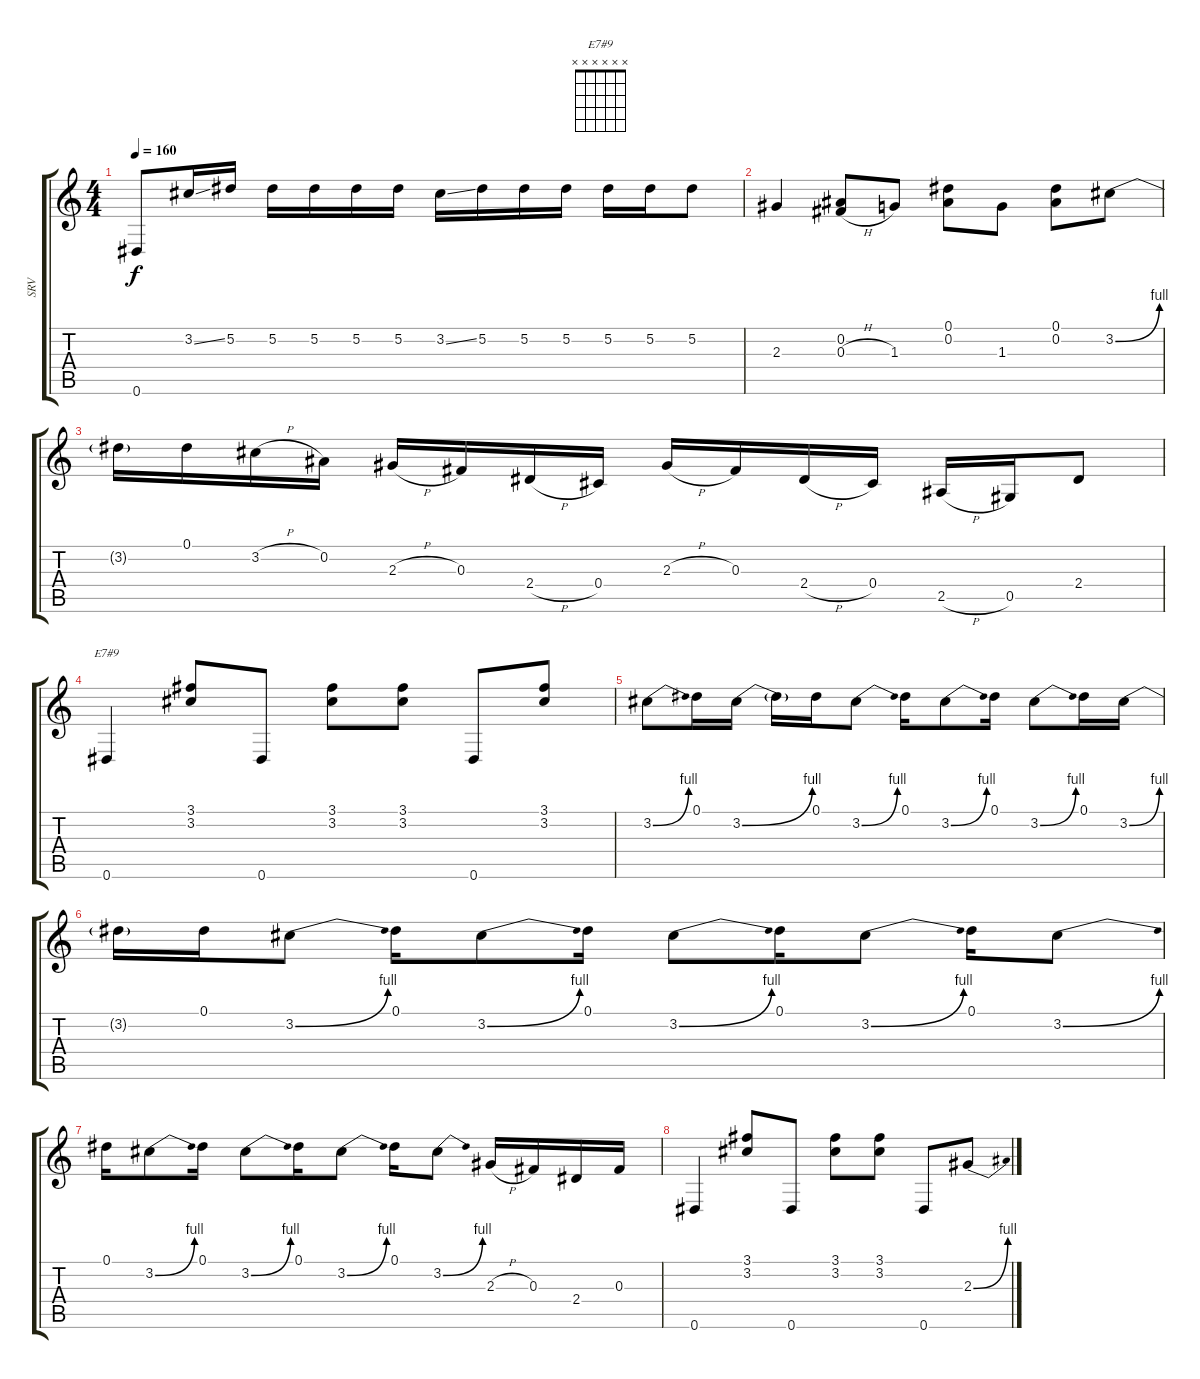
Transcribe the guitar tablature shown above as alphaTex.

\track ("SRV" "SRV") {instrument overdrivenguitar}
\staff {score tabs}
\tuning (Eb4 Bb3 Gb3 Db3 Ab2 Eb2) {hide}
\chord ("E7#9" x x x x x x) {firstfret 0}
\ts (4 4)
\tempo 160
\clef g2
\ks c
0.6.8{dy f} 3.2{ss}.16 5.2.16 5.2.16 5.2.16 5.2.16 5.2.16 3.2{ss}.16 5.2.16 5.2.16 5.2.16 5.2.16 5.2.16 5.2.8 |
2.3.4 (0.2 0.3{h}).8 1.3.8 (0.1 0.2).8 1.3.8 (0.1 0.2).8 3.2{be (bend 0 0 60 4)}.8 |
3.2{t}.16 0.1.16 3.2{h}.16 0.2.16 2.3{h}.16 0.3.16 2.4{h}.16 0.4.16 2.3{h}.16 0.3.16 2.4{h}.16 0.4.16 2.5{h}.16 0.5.16 2.4.8 |
0.6.4{ch "E7#9"} (3.1 3.2).8 0.6.8 (3.1 3.2).8 (3.1 3.2).8 0.6.8 (3.1 3.2).8 |
3.2{be (bend 0 0 60 4)}.8 0.1.16 3.2{be (bend 0 0 60 4)}.16 3.2{t}.16 0.1.16 3.2{be (bend 0 0 60 4)}.8 0.1.16 3.2{be (bend 0 0 60 4)}.8 0.1.16 3.2{be (bend 0 0 60 4)}.8 0.1.16 3.2{be (bend 0 0 60 4)}.16 |
3.2{t}.16 0.1.16 3.2{be (bend 0 0 60 4)}.8 0.1.16 3.2{be (bend 0 0 60 4)}.8 0.1.16 3.2{be (bend 0 0 60 4)}.8 0.1.16 3.2{be (bend 0 0 60 4)}.8 0.1.16 3.2{be (bend 0 0 60 4)}.8 |
0.1.16 3.2{be (bend 0 0 60 4)}.8 0.1.16 3.2{be (bend 0 0 60 4)}.8 0.1.16 3.2{be (bend 0 0 60 4)}.8 0.1.16 3.2{be (bend 0 0 60 4)}.8 2.3{h}.16 0.3.16 2.4.16 0.3.16 |
0.6.4 (3.1 3.2).8 0.6.8 (3.1 3.2).8 (3.1 3.2).8 0.6.8 2.3{be (bend 0 0 60 4)}.8
